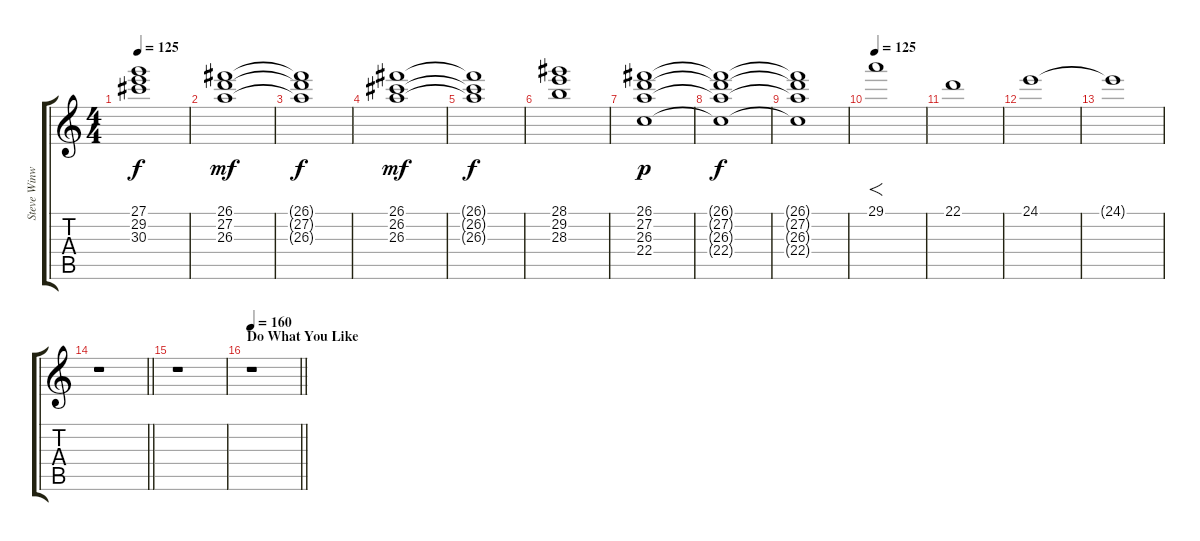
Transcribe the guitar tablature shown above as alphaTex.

\track ("Steve Winwood (Guitar - Organ) " "Steve Winw") {instrument drawbarorgan}
\staff {score tabs}
\tuning (E4 B3 G3 D3 A2 E2) {hide}
\ts (4 4)
\tempo 125
\clef g2
\ks c
(27.1{t} 29.2{t} 30.3{t}).1{dy f} |
(26.1 27.2 26.3).1{dy mf} |
(26.1{t} 27.2{t} 26.3{t}).1{dy f} |
(26.1 26.2 26.3).1{dy mf} |
(26.1{t} 26.2{t} 26.3{t}).1{dy f} |
(28.1 29.2 28.3).1 |
(26.1 27.2 26.3 22.4).1{dy p} |
(26.1{t} 27.2{t} 26.3{t} 22.4{t}).1{dy f} |
(26.1{t} 27.2{t} 26.3{t} 22.4{t}).1 |
\tempo 125
29.1.1{f} |
22.1.1 |
24.1.1 |
24.1{t}.1 |
\barLineRight lightlight
r.1 |
r.1 |
\section ("" "Do What You Like")
\tempo 160
\barLineRight lightlight
r.1
